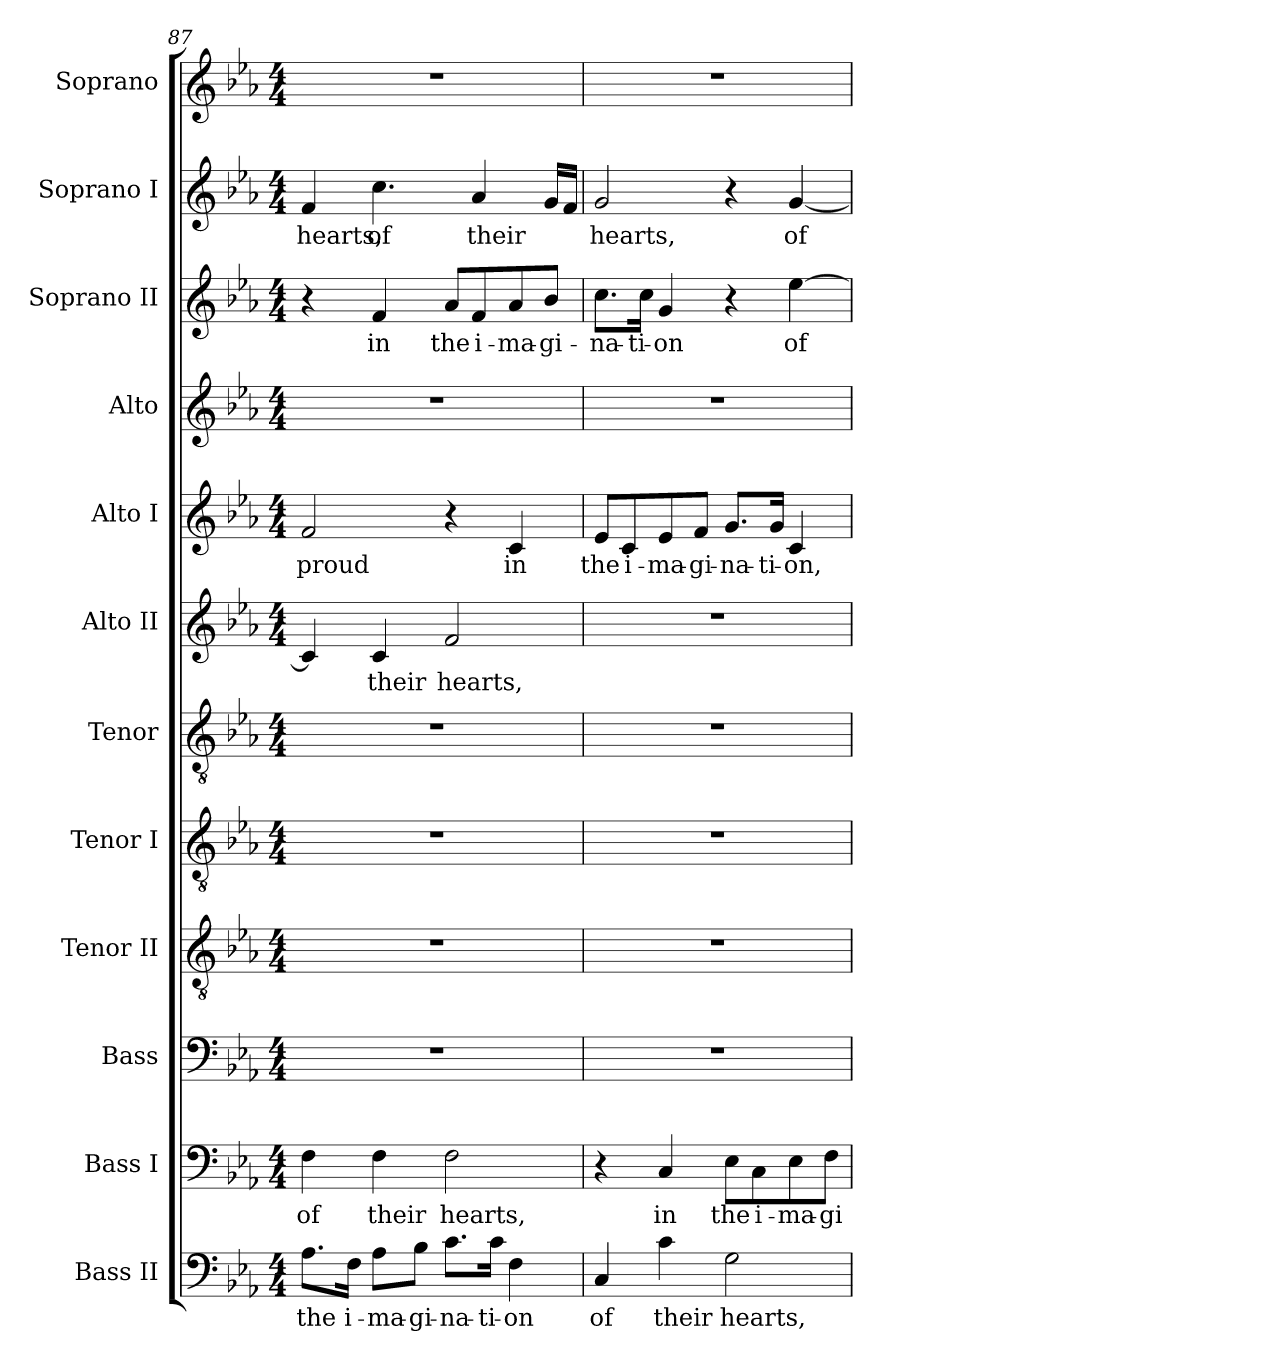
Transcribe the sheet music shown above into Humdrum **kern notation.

**kern	**text	**kern	**text	**kern	**kern	**kern	**kern	**kern	**text	**kern	**text	**kern	**kern	**text	**kern	**text	**kern
*part12	*part12	*part11	*part11	*part10	*part9	*part8	*part7	*part6	*part6	*part5	*part5	*part4	*part3	*part3	*part2	*part2	*part1
*staff12	*staff12	*staff11	*staff11	*staff10	*staff9	*staff8	*staff7	*staff6	*staff6	*staff5	*staff5	*staff4	*staff3	*staff3	*staff2	*staff2	*staff1
*I"Bass II	*	*I"Bass I	*	*I"Bass	*I"Tenor II	*I"Tenor I	*I"Tenor	*I"Alto II	*	*I"Alto I	*	*I"Alto	*I"Soprano II	*	*I"Soprano I	*	*I"Soprano
*I'BII	*	*I'BI	*	*I'B	*I'TII	*I'TI	*I'T	*I'AII	*	*I'AI	*	*I'A	*I'SII	*	*I'SI	*	*I'S
*clefF4	*	*clefF4	*	*clefF4	*clefGv2	*clefGv2	*clefGv2	*clefG2	*	*clefG2	*	*clefG2	*clefG2	*	*clefG2	*	*clefG2
*ITrd7c12	*	*	*	*ITrd7c12	*ITrd7c12	*ITrd7c12	*ITrd7c12	*	*	*	*	*	*	*	*	*	*
*k[b-e-a-]	*	*k[b-e-a-]	*	*k[b-e-a-]	*k[b-e-a-]	*k[b-e-a-]	*k[b-e-a-]	*k[b-e-a-]	*	*k[b-e-a-]	*	*k[b-e-a-]	*k[b-e-a-]	*	*k[b-e-a-]	*	*k[b-e-a-]
*E-:	*	*E-:	*	*E-:	*E-:	*E-:	*E-:	*E-:	*	*E-:	*	*E-:	*E-:	*	*E-:	*	*E-:
*M4/4	*	*M4/4	*	*M4/4	*M4/4	*M4/4	*M4/4	*M4/4	*	*M4/4	*	*M4/4	*M4/4	*	*M4/4	*	*M4/4
=87	=87	=87	=87	=87	=87	=87	=87	=87	=87	=87	=87	=87	=87	=87	=87	=87	=87
!	!LO:LY:b:color=#000000	!	!	!	!	!	!	!	!	!	!	!	!	!	!	!	!
!	!	!	!LO:LY:b:color=#000000	!	!	!	!	!	!	!	!	!	!	!	!	!	!
!	!	!	!	!	!	!	!	!	!	!	!LO:LY:b:color=#000000	!	!	!	!	!	!
!	!	!	!	!	!	!	!	!	!	!	!	!	!	!	!	!LO:LY:b:color=#000000	!
8.AA-i\L	the	4Fi\	of	1r	1r	1r	1r	4ci/]	.	2fi/	proud	1r	4r	.	4fi/	hearts,	1r
!	!LO:LY:b:color=#000000	!	!	!	!	!	!	!	!	!	!	!	!	!	!	!	!
16FFi\Jk	i-	.	.	.	.	.	.	.	.	.	.	.	.	.	.	.	.
!	!LO:LY:b:color=#000000	!	!	!	!	!	!	!	!	!	!	!	!	!	!	!	!
!	!	!	!LO:LY:b:color=#000000	!	!	!	!	!	!	!	!	!	!	!	!	!	!
!	!	!	!	!	!	!	!	!	!LO:LY:b:color=#000000	!	!	!	!	!	!	!	!
!	!	!	!	!	!	!	!	!	!	!	!	!	!	!LO:LY:b:color=#000000	!	!	!
!	!	!	!	!	!	!	!	!	!	!	!	!	!	!	!	!LO:LY:b:color=#000000	!
8AA-i\L	-ma-	4Fi\	their	.	.	.	.	4ci/	their	.	.	.	4fi/	in	4.cci\	of	.
!	!LO:LY:b:color=#000000	!	!	!	!	!	!	!	!	!	!	!	!	!	!	!	!
8BB-i\J	-gi-	.	.	.	.	.	.	.	.	.	.	.	.	.	.	.	.
!	!LO:LY:b:color=#000000	!	!	!	!	!	!	!	!	!	!	!	!	!	!	!	!
!	!	!	!LO:LY:b:color=#000000	!	!	!	!	!	!	!	!	!	!	!	!	!	!
!	!	!	!	!	!	!	!	!	!LO:LY:b:color=#000000	!	!	!	!	!	!	!	!
!	!	!	!	!	!	!	!	!	!	!	!	!	!	!LO:LY:b:color=#000000	!	!	!
8.Ci\L	-na-	2Fi\	hearts,	.	.	.	.	2fi/	hearts,	4r	.	.	8a-i/L	the	.	.	.
!	!	!	!	!	!	!	!	!	!	!	!	!	!	!LO:LY:b:color=#000000	!	!	!
!	!	!	!	!	!	!	!	!	!	!	!	!	!	!	!	!LO:LY:b:color=#000000	!
.	.	.	.	.	.	.	.	.	.	.	.	.	8fi/	i-	4a-i/	their	.
!	!LO:LY:b:color=#000000	!	!	!	!	!	!	!	!	!	!	!	!	!	!	!	!
16Ci\Jk	-ti-	.	.	.	.	.	.	.	.	.	.	.	.	.	.	.	.
!	!LO:LY:b:color=#000000	!	!	!	!	!	!	!	!	!	!	!	!	!	!	!	!
!	!	!	!	!	!	!	!	!	!	!	!LO:LY:b:color=#000000	!	!	!	!	!	!
!	!	!	!	!	!	!	!	!	!	!	!	!	!	!LO:LY:b:color=#000000	!	!	!
4FFi\	-on	.	.	.	.	.	.	.	.	4ci/	in	.	8a-i/	-ma-	.	.	.
!	!	!	!	!	!	!	!	!	!	!	!	!	!	!LO:LY:b:color=#000000	!	!	!
.	.	.	.	.	.	.	.	.	.	.	.	.	8b-i/J	-gi-	16gi/LL	.	.
.	.	.	.	.	.	.	.	.	.	.	.	.	.	.	16fi/JJ	.	.
!!LO:LB:g=z
=88	=88	=88	=88	=88	=88	=88	=88	=88	=88	=88	=88	=88	=88	=88	=88	=88	=88
!	!LO:LY:b:color=#000000	!	!	!	!	!	!	!	!	!	!	!	!	!	!	!	!
!	!	!	!	!	!	!	!	!	!	!	!LO:LY:b:color=#000000	!	!	!	!	!	!
!	!	!	!	!	!	!	!	!	!	!	!	!	!	!LO:LY:b:color=#000000	!	!	!
!	!	!	!	!	!	!	!	!	!	!	!	!	!	!	!	!LO:LY:b:color=#000000	!
4CCi/	of	4r	.	1r	1r	1r	1r	1r	.	8e-i/L	the	1r	8.cci\L	-na-	2gi/	hearts,	1r
!	!	!	!	!	!	!	!	!	!	!	!LO:LY:b:color=#000000	!	!	!	!	!	!
.	.	.	.	.	.	.	.	.	.	8ci/	i-	.	.	.	.	.	.
!	!	!	!	!	!	!	!	!	!	!	!	!	!	!LO:LY:b:color=#000000	!	!	!
.	.	.	.	.	.	.	.	.	.	.	.	.	16cci\Jk	-ti-	.	.	.
!	!LO:LY:b:color=#000000	!	!	!	!	!	!	!	!	!	!	!	!	!	!	!	!
!	!	!	!LO:LY:b:color=#000000	!	!	!	!	!	!	!	!	!	!	!	!	!	!
!	!	!	!	!	!	!	!	!	!	!	!LO:LY:b:color=#000000	!	!	!	!	!	!
!	!	!	!	!	!	!	!	!	!	!	!	!	!	!LO:LY:b:color=#000000	!	!	!
4Ci\	their	4Ci/	in	.	.	.	.	.	.	8e-i/	-ma-	.	4gi/	-on	.	.	.
!	!	!	!	!	!	!	!	!	!	!	!LO:LY:b:color=#000000	!	!	!	!	!	!
.	.	.	.	.	.	.	.	.	.	8fi/J	-gi-	.	.	.	.	.	.
!	!LO:LY:b:color=#000000	!	!	!	!	!	!	!	!	!	!	!	!	!	!	!	!
!	!	!	!LO:LY:b:color=#000000	!	!	!	!	!	!	!	!	!	!	!	!	!	!
!	!	!	!	!	!	!	!	!	!	!	!LO:LY:b:color=#000000	!	!	!	!	!	!
2GGi\	hearts,	8E-i\L	the	.	.	.	.	.	.	8.gi/L	-na-	.	4r	.	4r	.	.
!	!	!	!LO:LY:b:color=#000000	!	!	!	!	!	!	!	!	!	!	!	!	!	!
.	.	8Ci\	i-	.	.	.	.	.	.	.	.	.	.	.	.	.	.
!	!	!	!	!	!	!	!	!	!	!	!LO:LY:b:color=#000000	!	!	!	!	!	!
.	.	.	.	.	.	.	.	.	.	16gi/Jk	-ti-	.	.	.	.	.	.
!	!	!	!LO:LY:b:color=#000000	!	!	!	!	!	!	!	!	!	!	!	!	!	!
!	!	!	!	!	!	!	!	!	!	!	!LO:LY:b:color=#000000	!	!	!	!	!	!
!	!	!	!	!	!	!	!	!	!	!	!	!	!	!LO:LY:b:color=#000000	!	!	!
!	!	!	!	!	!	!	!	!	!	!	!	!	!	!	!	!LO:LY:b:color=#000000	!
.	.	8E-i\	-ma-	.	.	.	.	.	.	4ci/	-on,	.	[>4ee-i\	of	[<4gi/	of	.
!	!	!	!LO:LY:b:color=#000000	!	!	!	!	!	!	!	!	!	!	!	!	!	!
.	.	8Fi\J	-gi-	.	.	.	.	.	.	.	.	.	.	.	.	.	.
=	=	=	=	=	=	=	=	=	=	=	=	=	=	=	=	=	=
*-	*-	*-	*-	*-	*-	*-	*-	*-	*-	*-	*-	*-	*-	*-	*-	*-	*-
